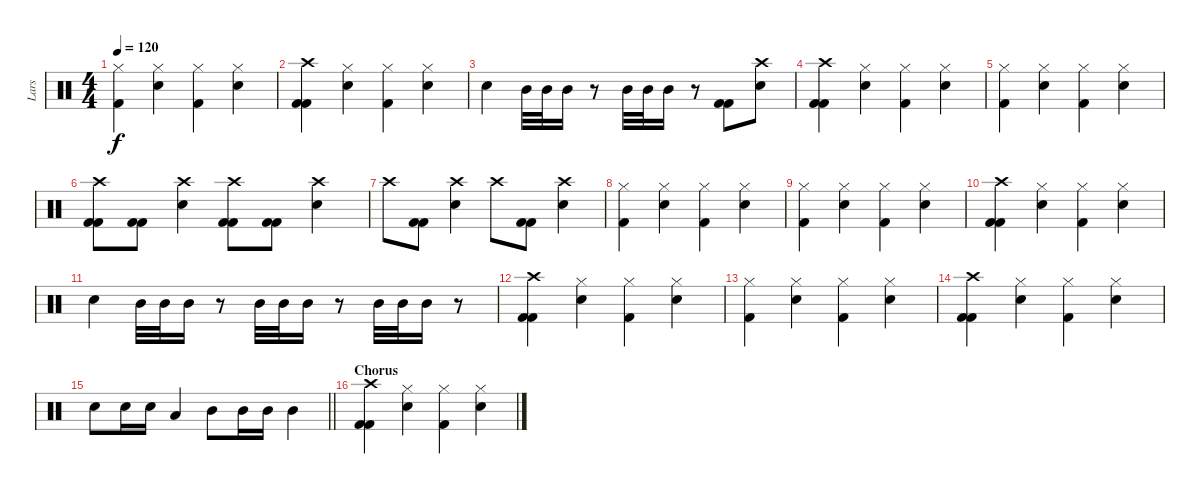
\track ("Lars" "Lars") {instrument percussion}
\staff {score}
\articulation defaults
\ts (4 4)
\tempo 120
\clef neutral
\ks c
("Kick (hit) 2" "Hi-Hat (closed)").4{dy f} ("Snare (hit) 2" "Hi-Hat (closed)").4 ("Kick (hit) 2" "Hi-Hat (closed)").4 ("Snare (hit) 2" "Hi-Hat (closed)").4 |
("Crash high (hit)" "Kick (hit) 2" "Kick (hit) 2").4 ("Snare (hit) 2" "Hi-Hat (closed)").4 ("Kick (hit) 2" "Hi-Hat (closed)").4 ("Snare (hit) 2" "Hi-Hat (closed)").4 |
"Snare (hit) 2".4 "Mid Tom (hit)".32 "Mid Tom (hit)".32 "Mid Tom (hit)".16 r.8 "Mid Tom (hit)".32 "Mid Tom (hit)".32 "Mid Tom (hit)".16 r.8 ("Kick (hit) 2" "Kick (hit) 2").8 ("Snare (hit) 2" "Crash high (hit)").8 |
("Crash high (hit)" "Kick (hit) 2" "Kick (hit) 2").4 ("Snare (hit) 2" "Hi-Hat (closed)").4 ("Kick (hit) 2" "Hi-Hat (closed)").4 ("Snare (hit) 2" "Hi-Hat (closed)").4 |
("Kick (hit) 2" "Hi-Hat (closed)").4 ("Snare (hit) 2" "Hi-Hat (closed)").4 ("Kick (hit) 2" "Hi-Hat (closed)").4 ("Snare (hit) 2" "Hi-Hat (closed)").4 |
("Kick (hit) 2" "Kick (hit) 2" "Crash high (hit)").8 ("Kick (hit) 2" "Kick (hit) 2").8 ("Snare (hit) 2" "Crash high (hit)").4 ("Kick (hit) 2" "Kick (hit) 2" "Crash high (hit)").8 ("Kick (hit) 2" "Kick (hit) 2").8 ("Snare (hit) 2" "Crash high (hit)").4 |
"Crash high (hit)".8 ("Kick (hit) 2" "Kick (hit) 2").8 ("Snare (hit) 2" "Crash high (hit)").4 "Crash high (hit)".8 ("Kick (hit) 2" "Kick (hit) 2").8 ("Snare (hit) 2" "Crash high (hit)").4 |
("Kick (hit) 2" "Hi-Hat (closed)").4 ("Snare (hit) 2" "Hi-Hat (closed)").4 ("Kick (hit) 2" "Hi-Hat (closed)").4 ("Snare (hit) 2" "Hi-Hat (closed)").4 |
("Kick (hit) 2" "Hi-Hat (closed)").4 ("Snare (hit) 2" "Hi-Hat (closed)").4 ("Kick (hit) 2" "Hi-Hat (closed)").4 ("Snare (hit) 2" "Hi-Hat (closed)").4 |
("Crash high (hit)" "Kick (hit) 2" "Kick (hit) 2").4 ("Snare (hit) 2" "Hi-Hat (closed)").4 ("Kick (hit) 2" "Hi-Hat (closed)").4 ("Snare (hit) 2" "Hi-Hat (closed)").4 |
"Snare (hit) 2".4 "Mid Tom (hit)".32 "Mid Tom (hit)".32 "Mid Tom (hit)".16 r.8 "Mid Tom (hit)".32 "Mid Tom (hit)".32 "Mid Tom (hit)".16 r.8 "Mid Tom (hit)".32 "Mid Tom (hit)".32 "Mid Tom (hit)".16 r.8 |
("Crash high (hit)" "Kick (hit) 2" "Kick (hit) 2").4 ("Snare (hit) 2" "Hi-Hat (closed)").4 ("Kick (hit) 2" "Hi-Hat (closed)").4 ("Snare (hit) 2" "Hi-Hat (closed)").4 |
("Kick (hit) 2" "Hi-Hat (closed)").4 ("Snare (hit) 2" "Hi-Hat (closed)").4 ("Kick (hit) 2" "Hi-Hat (closed)").4 ("Snare (hit) 2" "Hi-Hat (closed)").4 |
("Crash high (hit)" "Kick (hit) 2" "Kick (hit) 2").4 ("Snare (hit) 2" "Hi-Hat (closed)").4 ("Kick (hit) 2" "Hi-Hat (closed)").4 ("Snare (hit) 2" "Hi-Hat (closed)").4 |
\barLineRight lightlight "Snare (hit) 2".8 "Snare (hit) 2".16 "Snare (hit) 2".16 "Low Floor Tom (hit)".4 "Mid Tom (hit)".8 "Mid Tom (hit)".16 "Mid Tom (hit)".16 "Mid Tom (hit)".4
|
\section ("" "Chorus")
("Kick (hit) 2" "Kick (hit) 2" "Crash high (hit)").4 ("Snare (hit) 2" "Hi-Hat (closed)").4 ("Kick (hit) 2" "Hi-Hat (closed)").4 ("Snare (hit) 2" "Hi-Hat (closed)").4
